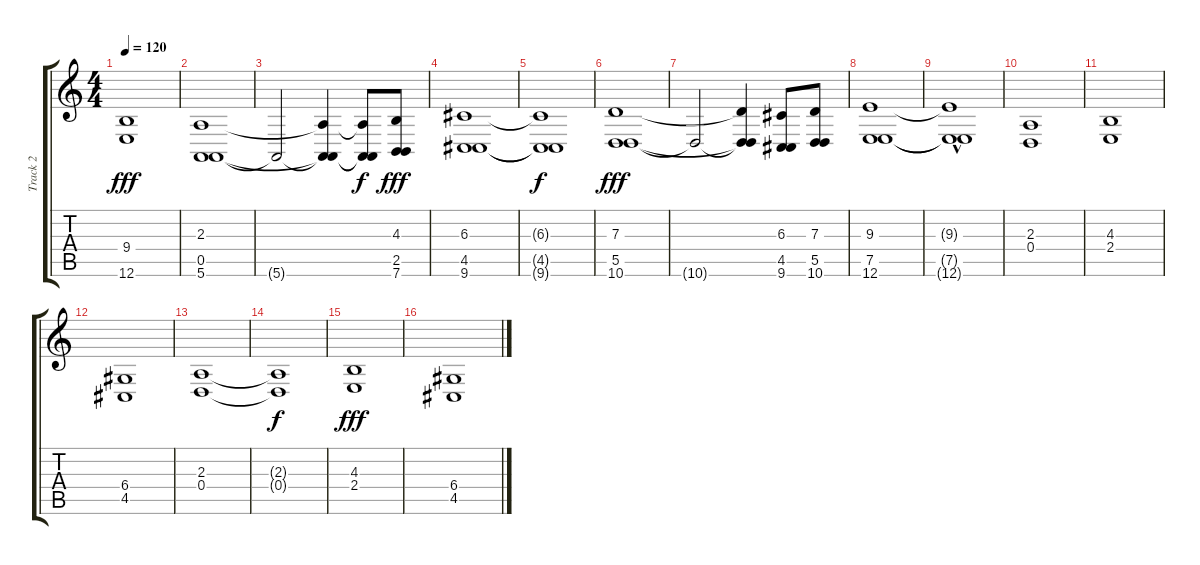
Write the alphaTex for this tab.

\track ("Track 2" "Track 2") {instrument cello}
\staff {score tabs}
\tuning (E4 B3 G3 D3 A2 E2) {hide}
\ts (4 4)
\tempo 120
\clef g2
\ks c
(9.4 12.6).1{dy fff} |
(2.3 0.5 5.6).1 |
5.6{t}.2 (2.3{t} 0.5{t} 5.6{t}).4 (2.3{t} 0.5{t} 5.6{t}).8{dy f} (4.3 2.5 7.6).8{dy fff} |
(6.3 4.5 9.6).1 |
(6.3{t} 4.5{t} 9.6{t}).1{dy f} |
(7.3 5.5 10.6).1{dy fff} |
10.6{t}.2 (7.3{t} 5.5{t} 10.6{t}).4 (6.3 4.5 9.6).8 (7.3 5.5 10.6).8 |
(9.3 7.5 12.6).1 |
(9.3{t} 7.5{t} 12.6{hac t}).1 |
(2.3 0.4).1 |
(4.3 2.4).1 |
(6.4 4.5).1 |
(2.3 0.4).1 |
(2.3{t} 0.4{t}).1{dy f} |
(4.3 2.4).1{dy fff} |
(6.4 4.5).1
